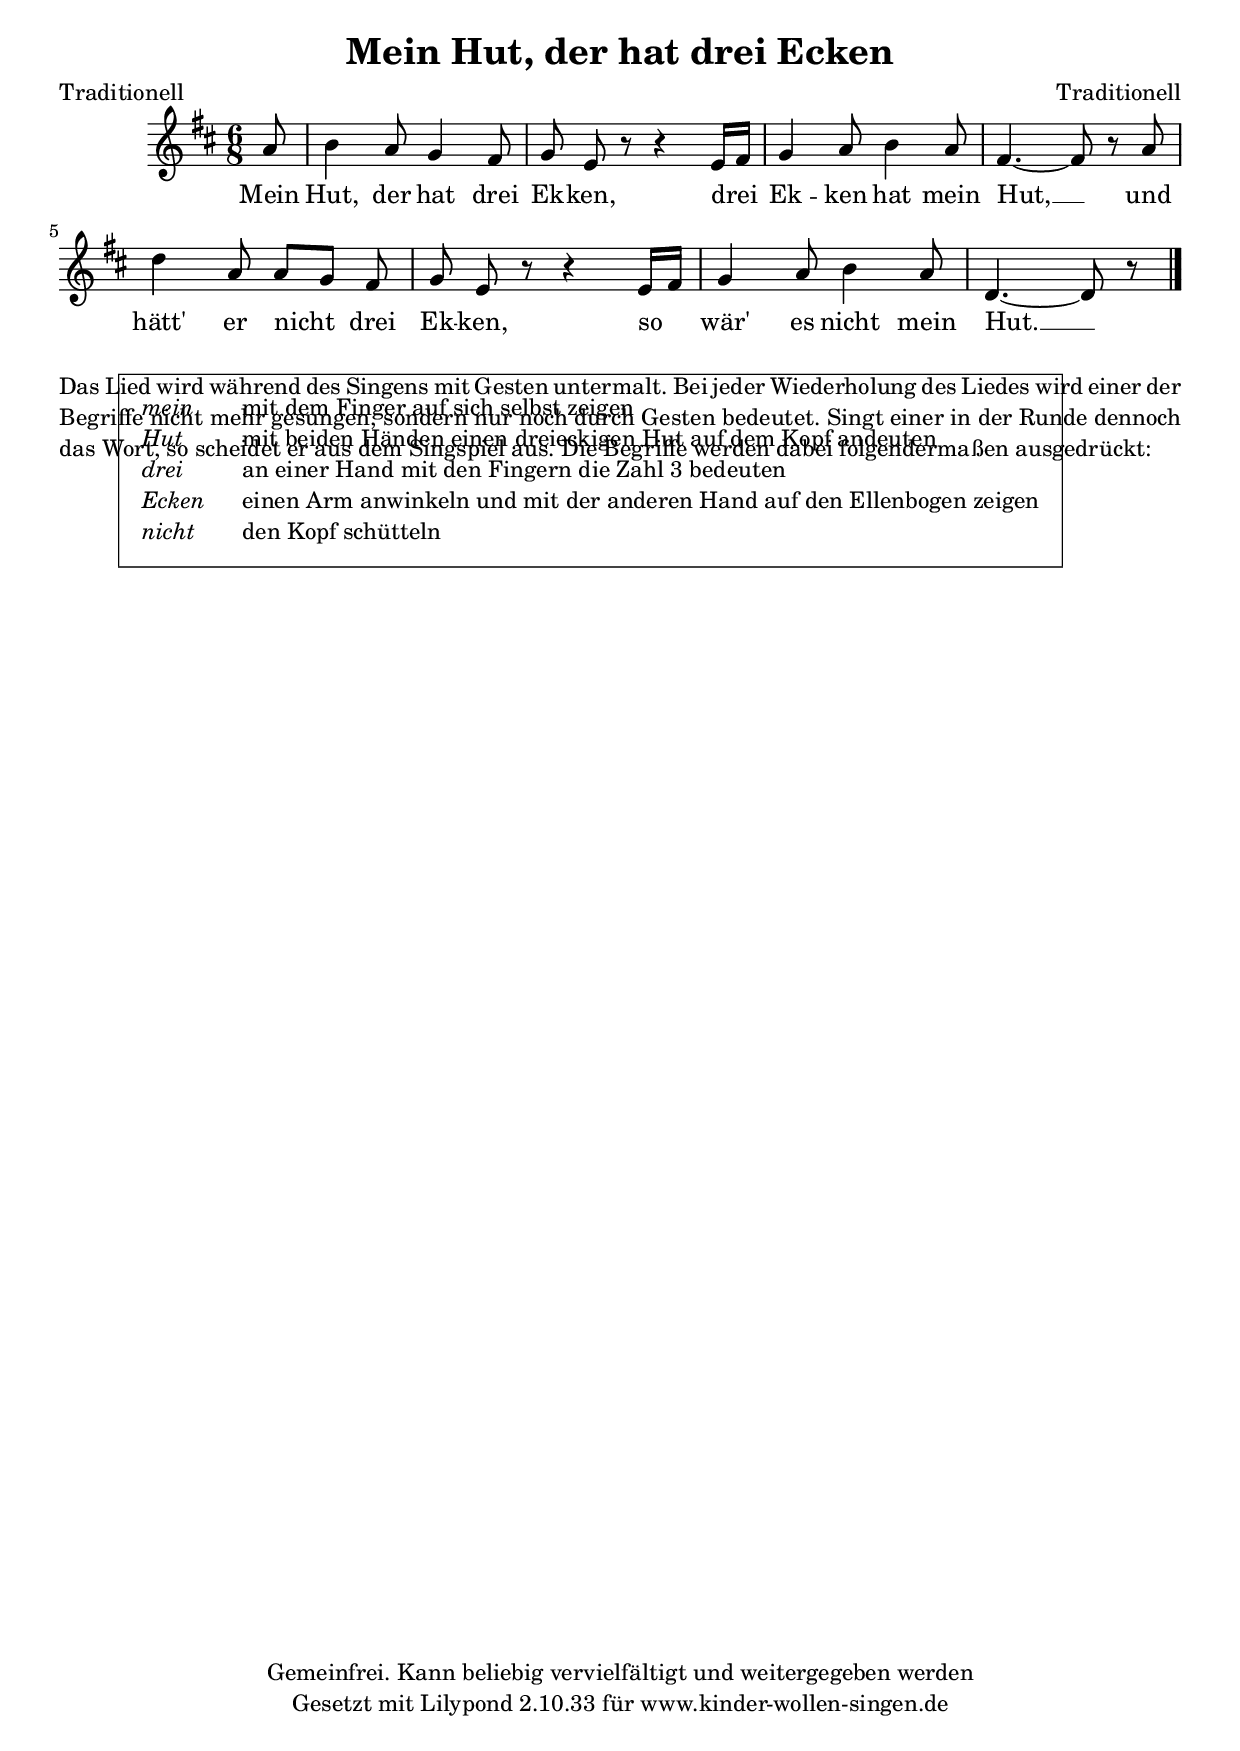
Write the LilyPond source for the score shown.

% ****************************************************************
% *** Created on 2011-02-17  ***
% ****************************************************************

% *** Vorspann                                                 ***
\version "2.10.33"
\include "deutsch.ly"

\paper {
}
#(set-default-paper-size "a4")

\header {
	title = "Mein Hut, der hat drei Ecken"
 	composer = "Traditionell" 	
	poet = "Traditionell" 
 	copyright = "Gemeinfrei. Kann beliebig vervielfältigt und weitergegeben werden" 
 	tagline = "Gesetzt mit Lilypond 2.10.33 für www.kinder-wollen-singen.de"
}


% ****************************************************************
% *** Text und Melodie                                         ***
% ****************************************************************

MeinHutVerse= \lyricmode {
	\set stanza = #""
	Mein Hut, der hat drei Ek -- ken, drei Ek -- ken hat mein Hut, __
	und hätt' er nicht drei Ek -- ken, so wär' es nicht mein Hut. __
}
 
MeinHutVoice = \new Staff {
	\time 6/8
	\key d \major
	\clef treble
	\relative c'' { 	
		\context Voice = "MeinHutMelody" {
%			\dynamicUp 
			\autoBeamOff
\partial 8
% Type notes here 
	a8
	h4 a8 g4 fis8
	g8 e8 r8 r4 e16[ fis16]
	g4 a8 h4 a8
	fis4.~ fis8 r8 a8
	d4 a8 a8[ g8] fis8 
	g8 e8 r8 r4 e16[ fis16]
	g4 a8 h4 a8
	\relative c'{d4.~ d8} r8 \bar "|."
		}
	}
 }

% ****************************************************************
% *** Generierung                                              ***
% ****************************************************************

\score {
  	<<
	%	\context ChordNames { \MeinHutHarmony }
	%	\context FretBoards { \MeinHutHarmony }
		\MeinHutVoice
		\context Lyrics = "MeinHutMelody" \lyricmode { \lyricsto "MeinHutMelody" \MeinHutVerse }
		
	>>	
\midi {}
\layout {}
}



\markup {\upright {
\justify{
Das Lied wird während des Singens mit Gesten untermalt. Bei jeder Wiederholung des Liedes wird einer der Begriffe nicht mehr gesungen, sondern nur noch durch Gesten bedeutet. Singt einer in der Runde dennoch das Wort, so scheidet er aus dem Singspiel aus. 
Die Begriffe werden dabei folgendermaßen ausgedrückt:
}}}
\markup {\line{} \line{} }
\markup {\large
\hspace #8.0 % Spalte vom linken Rand wegbewegen
% Kann entfernt werden, wenn wenig Platz auf der Seite ist
\box \pad-markup #2 {
\line { \italic  {\column {
	"mein"
	"Hut"
	"drei"
	"Ecken"
	"nicht"
}}
\hspace #3.0
  \column { 
	"mit dem Finger auf sich selbst zeigen"
	"mit beiden Händen einen dreieckigen Hut auf dem Kopf andeuten"
	"an einer Hand mit den Fingern die Zahl 3 bedeuten"
	"einen Arm anwinkeln und mit der anderen Hand auf den Ellenbogen zeigen"
	"den Kopf schütteln"

}}}}
